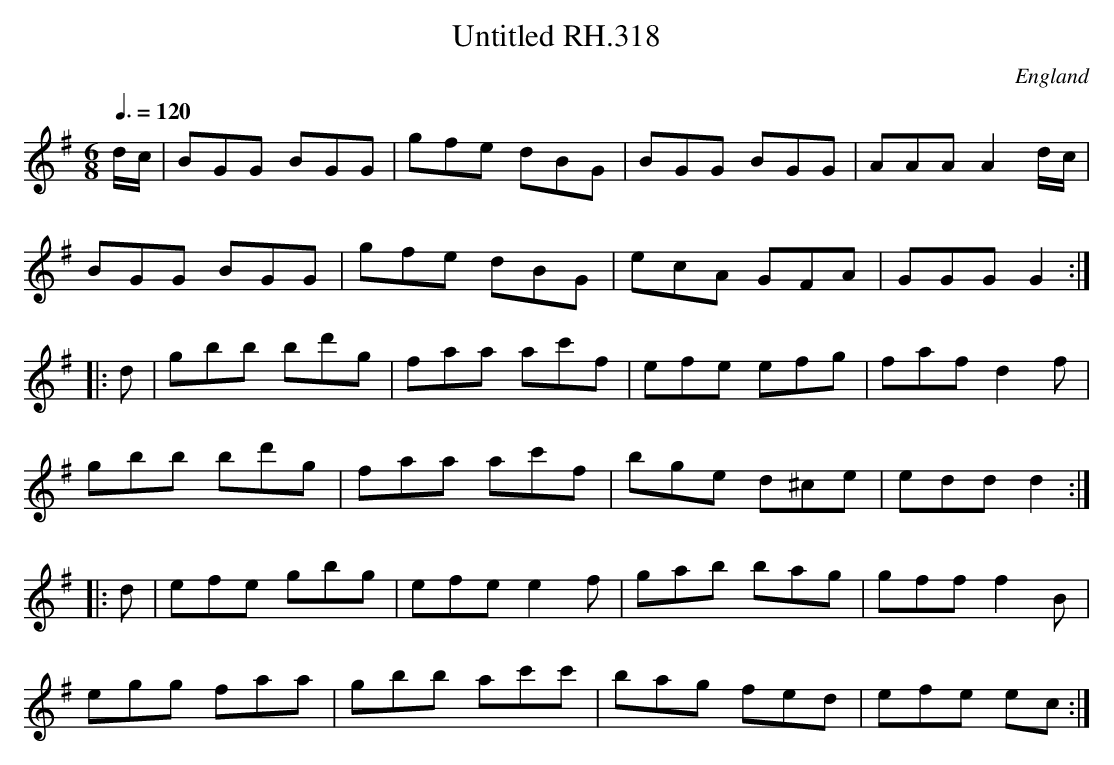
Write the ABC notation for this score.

X:1
T:Untitled RH.318
O:England
M:6/8
L:1/8
Q:3/8=120
K:G major
d/c/|BGG BGG|gfe dBG|BGG BGG|AAA A2d/c/|!
BGG BGG|gfe dBG|ecA GFA|GGG G2:|!
|:d|gbb bd'g|faa ac'f|efe efg|faf d2f|!
gbb bd'g|faa ac'f|bge d^ce|edd d2:|!
|:d|efe gbg|efe e2f|gab bag|gff f2B|!
egg faa|gbb ac'c'|bag fed|efe ec:|
